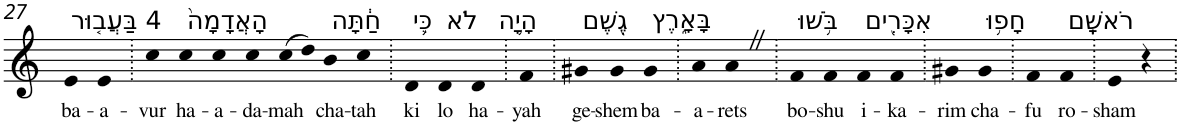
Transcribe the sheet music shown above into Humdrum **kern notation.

**kern	**text
*part1	*part1
*staff1	*staff1
*I"Piano	*
*I'Pno	*
!!LO:PB:g=z
*clefG2	*
*k[]	*
=27	=27
!LO:TX:a:t=4 בַּעֲב֤וּר	!
!	!LO:LY:b
4e	ba-
!	!LO:LY:b
4e	-a-
=28.	=28.
!	!LO:LY:b
4cc	-vur
!LO:TX:a:t=הָאֲדָמָה֙	!
!	!LO:LY:b
4cc	ha-
!	!LO:LY:b
4cc	-a-
!	!LO:LY:b
4cc	-da-
!	!LO:LY:b
(>8cc	-mah
8dd)	.
!LO:TX:a:t=חַ֔תָּה	!
!	!LO:LY:b
4b	cha-
!	!LO:LY:b
4cc	-tah
=29.	=29.
!LO:TX:a:t=כִּ֛י	!
!	!LO:LY:b
4d	ki
!LO:TX:a:t=לֹא	!
!	!LO:LY:b
4d	lo
!LO:TX:a:t=הָיָ֥ה	!
!	!LO:LY:b
4d	ha-
=30.	=30.
!	!LO:LY:b
4f	-yah
=31.	=31.
!LO:TX:a:t=גֶ֖שֶׁם	!
!	!LO:LY:b
4g#X	ge-
!	!LO:LY:b
4g#	-shem
!LO:TX:a:t=בָּאָ֑רֶץ	!
!	!LO:LY:b
4g#	ba-
=32.	=32.
!	!LO:LY:b
4a	-a-
!	!LO:LY:b
4aZ	-rets
=33.	=33.
!LO:TX:a:t=בֹּ֥שׁוּ	!
!	!LO:LY:b
4f	bo-
!	!LO:LY:b
4f	-shu
!LO:TX:a:t=אִכָּרִ֖ים	!
!	!LO:LY:b
4f	i-
!	!LO:LY:b
4f	-ka-
=34.	=34.
!	!LO:LY:b
4g#X	-rim
!LO:TX:a:t=חָפ֥וּ	!
!	!LO:LY:b
4g#	cha-
=35.	=35.
!	!LO:LY:b
4f	-fu
!LO:TX:a:t=רֹאשָֽׁם	!
!	!LO:LY:b
4f	ro-
=36.	=36.
!	!LO:LY:b
4e	-sham
4r	.
=.	=.
*-	*-
